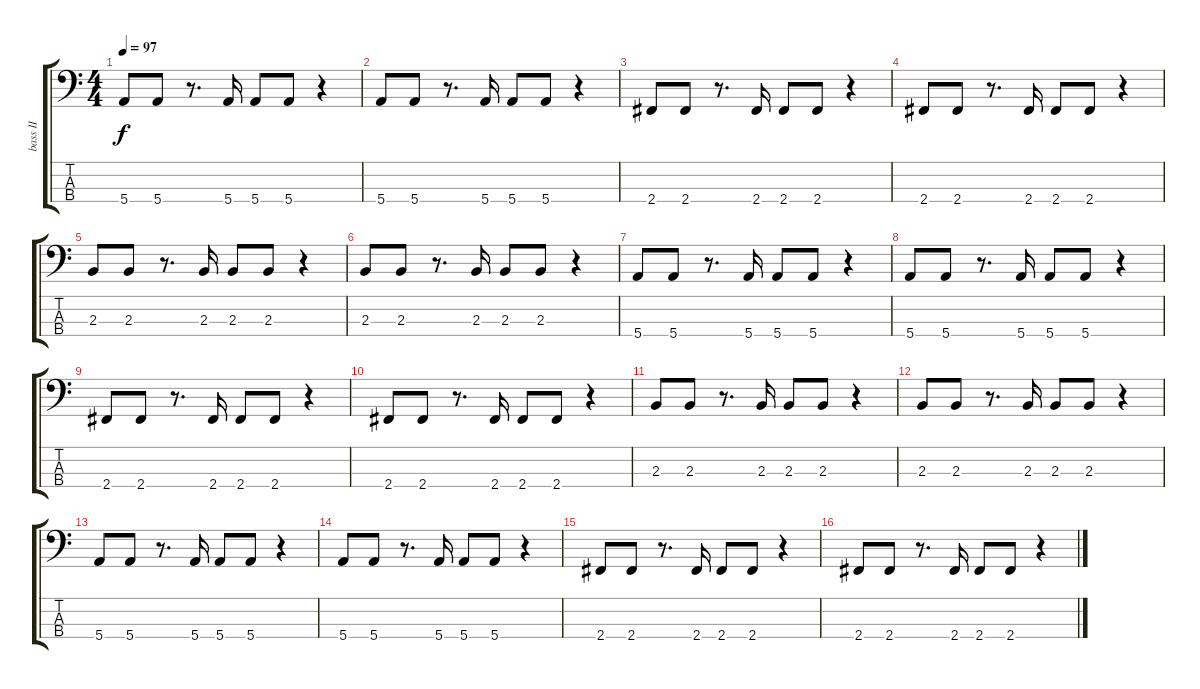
\track ("bass II" "bass II") {instrument distortionguitar}
\staff {score tabs}
\tuning (G2 D2 A1 E1) {hide}
\ts (4 4)
\tempo 97
\clef f4
\ks c
5.4.8{dy f} 5.4.8 r.8{d} 5.4.16 5.4.8 5.4.8 r.4 |
5.4.8 5.4.8 r.8{d} 5.4.16 5.4.8 5.4.8 r.4 |
2.4.8 2.4.8 r.8{d} 2.4.16 2.4.8 2.4.8 r.4 |
2.4.8 2.4.8 r.8{d} 2.4.16 2.4.8 2.4.8 r.4 |
2.3.8 2.3.8 r.8{d} 2.3.16 2.3.8 2.3.8 r.4 |
2.3.8 2.3.8 r.8{d} 2.3.16 2.3.8 2.3.8 r.4 |
5.4.8 5.4.8 r.8{d} 5.4.16 5.4.8 5.4.8 r.4 |
5.4.8 5.4.8 r.8{d} 5.4.16 5.4.8 5.4.8 r.4 |
2.4.8 2.4.8 r.8{d} 2.4.16 2.4.8 2.4.8 r.4 |
2.4.8 2.4.8 r.8{d} 2.4.16 2.4.8 2.4.8 r.4 |
2.3.8 2.3.8 r.8{d} 2.3.16 2.3.8 2.3.8 r.4 |
2.3.8 2.3.8 r.8{d} 2.3.16 2.3.8 2.3.8 r.4 |
5.4.8 5.4.8 r.8{d} 5.4.16 5.4.8 5.4.8 r.4 |
5.4.8 5.4.8 r.8{d} 5.4.16 5.4.8 5.4.8 r.4 |
2.4.8 2.4.8 r.8{d} 2.4.16 2.4.8 2.4.8 r.4 |
2.4.8 2.4.8 r.8{d} 2.4.16 2.4.8 2.4.8 r.4
